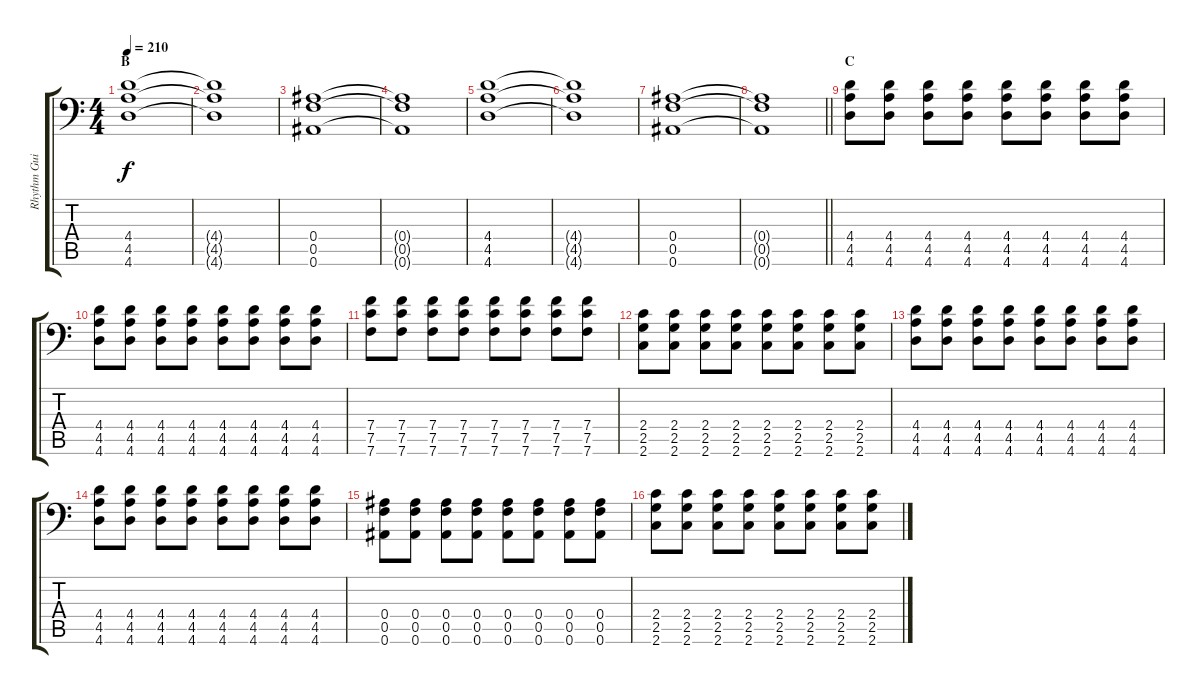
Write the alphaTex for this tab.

\track ("Rhythm Guitar: Chris Di Carlo" "Rhythm Gui") {instrument distortionguitar}
\staff {score tabs}
\tuning (C4 G3 Eb3 Bb2 F2 Bb1) {hide}
\ts (4 4)
\section ("" "B")
\tempo 210
\clef f4
\ks c
(4.4 4.5 4.6).1{dy f} |
(4.4{t} 4.5{t} 4.6{t}).1 |
(0.4 0.5 0.6).1 |
(0.4{t} 0.5{t} 0.6{t}).1 |
(4.4 4.5 4.6).1 |
(4.4{t} 4.5{t} 4.6{t}).1 |
(0.4 0.5 0.6).1 |
\barLineRight lightlight
(0.4{t} 0.5{t} 0.6{t}).1 |
\section ("" "C")
(4.4 4.5 4.6).8 (4.4 4.5 4.6).8 (4.4 4.5 4.6).8 (4.4 4.5 4.6).8 (4.4 4.5 4.6).8 (4.4 4.5 4.6).8 (4.4 4.5 4.6).8 (4.4 4.5 4.6).8 |
(4.4 4.5 4.6).8 (4.4 4.5 4.6).8 (4.4 4.5 4.6).8 (4.4 4.5 4.6).8 (4.4 4.5 4.6).8 (4.4 4.5 4.6).8 (4.4 4.5 4.6).8 (4.4 4.5 4.6).8 |
(7.4 7.5 7.6).8 (7.4 7.5 7.6).8 (7.4 7.5 7.6).8 (7.4 7.5 7.6).8 (7.4 7.5 7.6).8 (7.4 7.5 7.6).8 (7.4 7.5 7.6).8 (7.4 7.5 7.6).8 |
(2.4 2.5 2.6).8 (2.4 2.5 2.6).8 (2.4 2.5 2.6).8 (2.4 2.5 2.6).8 (2.4 2.5 2.6).8 (2.4 2.5 2.6).8 (2.4 2.5 2.6).8 (2.4 2.5 2.6).8 |
(4.4 4.5 4.6).8 (4.4 4.5 4.6).8 (4.4 4.5 4.6).8 (4.4 4.5 4.6).8 (4.4 4.5 4.6).8 (4.4 4.5 4.6).8 (4.4 4.5 4.6).8 (4.4 4.5 4.6).8 |
(4.4 4.5 4.6).8 (4.4 4.5 4.6).8 (4.4 4.5 4.6).8 (4.4 4.5 4.6).8 (4.4 4.5 4.6).8 (4.4 4.5 4.6).8 (4.4 4.5 4.6).8 (4.4 4.5 4.6).8 |
(0.4 0.5 0.6).8 (0.4 0.5 0.6).8 (0.4 0.5 0.6).8 (0.4 0.5 0.6).8 (0.4 0.5 0.6).8 (0.4 0.5 0.6).8 (0.4 0.5 0.6).8 (0.4 0.5 0.6).8 |
(2.4 2.5 2.6).8 (2.4 2.5 2.6).8 (2.4 2.5 2.6).8 (2.4 2.5 2.6).8 (2.4 2.5 2.6).8 (2.4 2.5 2.6).8 (2.4 2.5 2.6).8 (2.4 2.5 2.6).8
